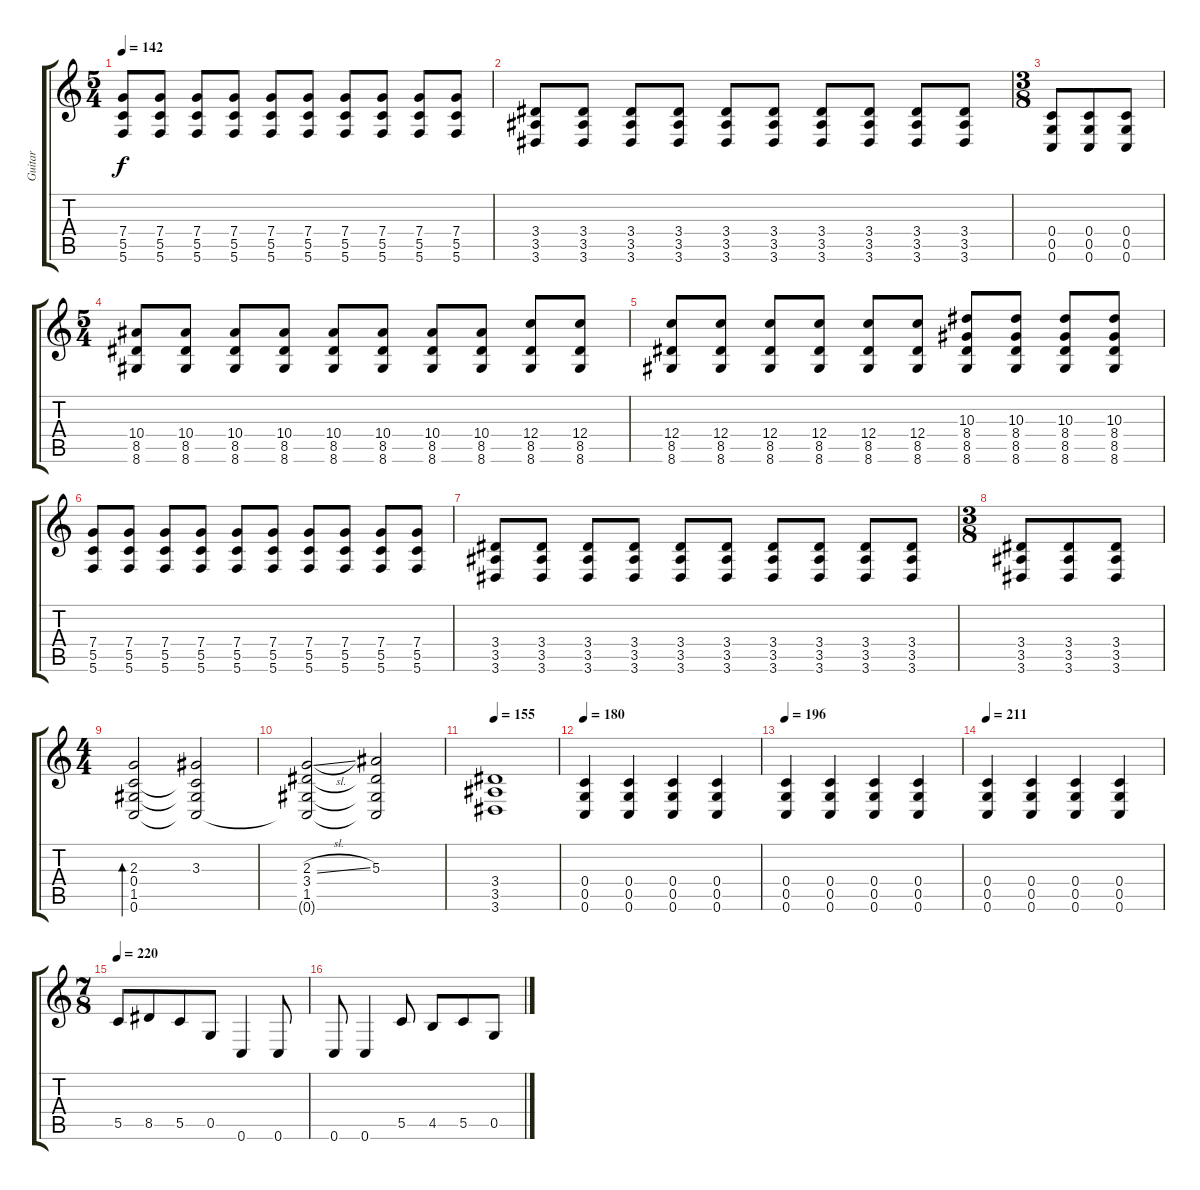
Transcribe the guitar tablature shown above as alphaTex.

\track ("Guitar" "Guitar") {instrument acousticguitarsteel}
\staff {score tabs}
\tuning (D4 A3 F3 C3 G2 C2) {hide}
\ts (5 4)
\tempo 142
\clef g2
\ks c
(7.4 5.5 5.6).8{dy f} (7.4 5.5 5.6).8 (7.4 5.5 5.6).8 (7.4 5.5 5.6).8 (7.4 5.5 5.6).8 (7.4 5.5 5.6).8 (7.4 5.5 5.6).8 (7.4 5.5 5.6).8 (7.4 5.5 5.6).8 (7.4 5.5 5.6).8 |
(3.4 3.5 3.6).8 (3.4 3.5 3.6).8 (3.4 3.5 3.6).8 (3.4 3.5 3.6).8 (3.4 3.5 3.6).8 (3.4 3.5 3.6).8 (3.4 3.5 3.6).8 (3.4 3.5 3.6).8 (3.4 3.5 3.6).8 (3.4 3.5 3.6).8 |
\ts (3 8)
(0.4 0.5 0.6).8 (0.4 0.5 0.6).8 (0.4 0.5 0.6).8 |
\ts (5 4)
(10.4 8.5 8.6).8 (10.4 8.5 8.6).8 (10.4 8.5 8.6).8 (10.4 8.5 8.6).8 (10.4 8.5 8.6).8 (10.4 8.5 8.6).8 (10.4 8.5 8.6).8 (10.4 8.5 8.6).8 (12.4 8.5 8.6).8 (12.4 8.5 8.6).8 |
(12.4 8.5 8.6).8 (12.4 8.5 8.6).8 (12.4 8.5 8.6).8 (12.4 8.5 8.6).8 (12.4 8.5 8.6).8 (12.4 8.5 8.6).8 (10.3 8.4 8.5 8.6).8 (10.3 8.4 8.5 8.6).8 (10.3 8.4 8.5 8.6).8 (10.3 8.4 8.5 8.6).8 |
(7.4 5.5 5.6).8 (7.4 5.5 5.6).8 (7.4 5.5 5.6).8 (7.4 5.5 5.6).8 (7.4 5.5 5.6).8 (7.4 5.5 5.6).8 (7.4 5.5 5.6).8 (7.4 5.5 5.6).8 (7.4 5.5 5.6).8 (7.4 5.5 5.6).8 |
(3.4 3.5 3.6).8 (3.4 3.5 3.6).8 (3.4 3.5 3.6).8 (3.4 3.5 3.6).8 (3.4 3.5 3.6).8 (3.4 3.5 3.6).8 (3.4 3.5 3.6).8 (3.4 3.5 3.6).8 (3.4 3.5 3.6).8 (3.4 3.5 3.6).8 |
\ts (3 8)
(3.4 3.5 3.6).8 (3.4 3.5 3.6).8 (3.4 3.5 3.6).8 |
\ts (4 4)
(2.3 0.4 1.5 0.6).2{bd 480} (3.3 0.4{t} 1.5{t} 0.6{t}).2 |
(2.3{sl} 3.4 1.5 0.6{t}).2 (5.3 3.4{t} 1.5{t} 0.6{t}).2 |
\tempo 155
(3.4 3.5 3.6).1 |
\tempo 180
(0.4 0.5 0.6).4 (0.4 0.5 0.6).4 (0.4 0.5 0.6).4 (0.4 0.5 0.6).4 |
\tempo 196
(0.4 0.5 0.6).4 (0.4 0.5 0.6).4 (0.4 0.5 0.6).4 (0.4 0.5 0.6).4 |
\tempo 211
(0.4 0.5 0.6).4 (0.4 0.5 0.6).4 (0.4 0.5 0.6).4 (0.4 0.5 0.6).4 |
\ts (7 8)
\tempo 220
5.5.8 8.5.8 5.5.8 0.5.8 0.6.4 0.6.8 |
0.6.8 0.6.4 5.5.8 4.5.8 5.5.8 0.5.8
